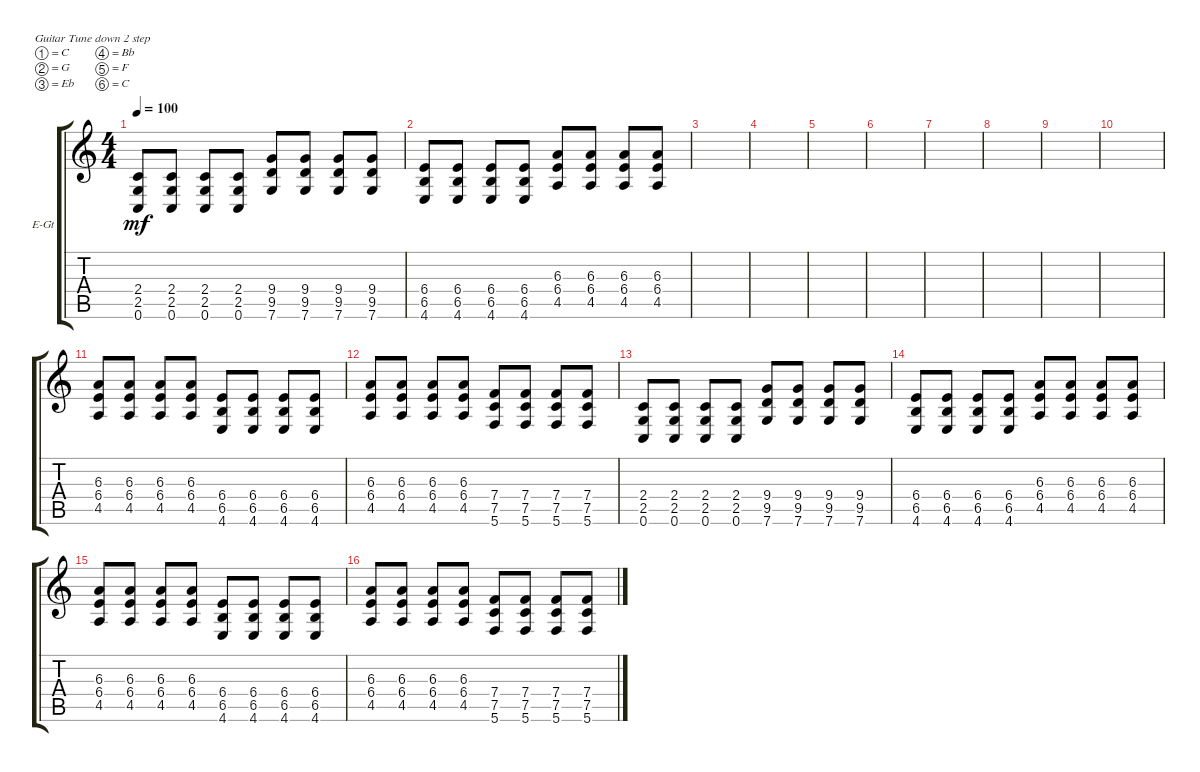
\defaultSystemsLayout 4
\bracketExtendMode groupsimilarinstruments
\firstSystemTrackNameOrientation horizontal
\otherSystemsTrackNameOrientation horizontal
\track ("Электронная Гитара" "E-Gt") {instrument distortionguitar}
\staff {score tabs}
\tuning (C4 G3 Eb3 Bb2 F2 C2)
\ts (4 4)
\tempo 100
\clef g2
\ks c
(0.6 2.5 2.4).8{dy mf} (0.6 2.5 2.4).8 (0.6 2.5 2.4).8 (0.6 2.5 2.4).8 (7.6 9.4 9.5).8 (7.6 9.5 9.4).8 (7.6 9.5 9.4).8 (7.6 9.5 9.4).8 |
(4.6 6.5 6.4).8 (4.6 6.5 6.4).8 (4.6 6.5 6.4).8 (4.6 6.5 6.4).8 (4.5 6.4 6.3).8 (4.5 6.3 6.4).8 (4.5 6.3 6.4).8 (4.5 6.3 6.4).8 |
|
|
|
|
|
|
|
|
(4.5 6.4 6.3).8 (4.5 6.4 6.3).8 (4.5 6.3 6.4).8 (4.5 6.4 6.3).8 (4.6 6.5 6.4).8 (4.6 6.5 6.4).8 (4.6 6.5 6.4).8 (4.6 6.4 6.5).8 |
(4.5 6.4 6.3).8 (4.5 6.4 6.3).8 (4.5 6.3 6.4).8 (4.5 6.3 6.4).8 (5.6 7.5 7.4).8 (5.6 7.4 7.5).8 (5.6 7.4 7.5).8 (5.6 7.4 7.5).8 |
(0.6 2.5 2.4).8 (0.6 2.5 2.4).8 (0.6 2.5 2.4).8 (0.6 2.5 2.4).8 (7.6 9.4 9.5).8 (7.6 9.5 9.4).8 (7.6 9.5 9.4).8 (7.6 9.5 9.4).8 |
(4.6 6.5 6.4).8 (4.6 6.5 6.4).8 (4.6 6.5 6.4).8 (4.6 6.5 6.4).8 (4.5 6.4 6.3).8 (4.5 6.3 6.4).8 (4.5 6.3 6.4).8 (4.5 6.3 6.4).8 |
(4.5 6.4 6.3).8 (4.5 6.4 6.3).8 (4.5 6.3 6.4).8 (4.5 6.4 6.3).8 (4.6 6.5 6.4).8 (4.6 6.5 6.4).8 (4.6 6.5 6.4).8 (4.6 6.4 6.5).8 |
(4.5 6.4 6.3).8 (4.5 6.4 6.3).8 (4.5 6.3 6.4).8 (4.5 6.3 6.4).8 (5.6 7.5 7.4).8 (5.6 7.4 7.5).8 (5.6 7.4 7.5).8 (5.6 7.4 7.5).8
